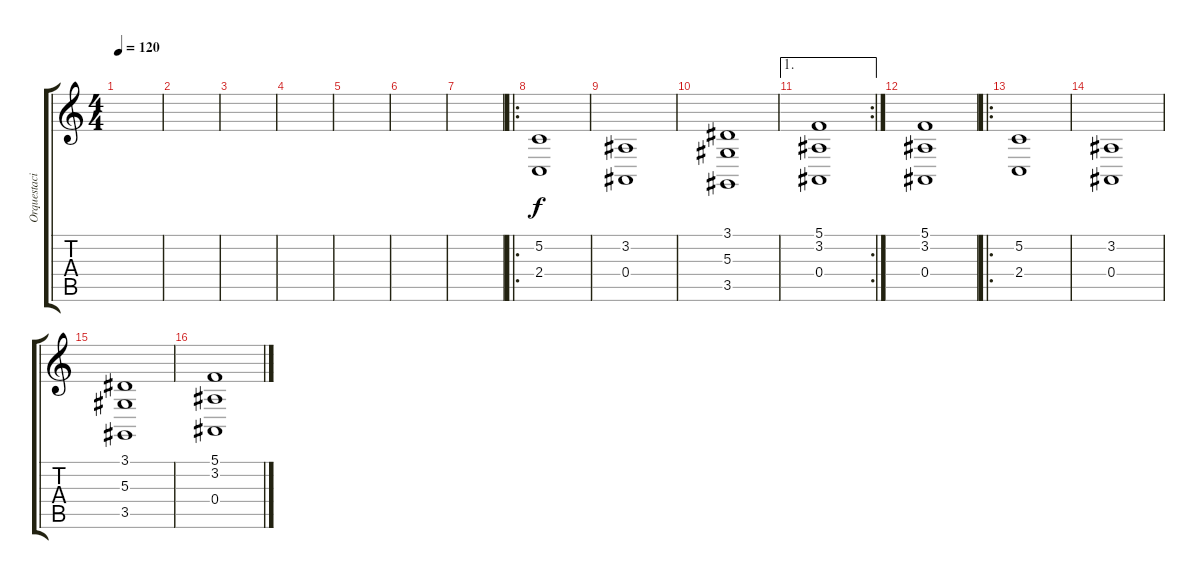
\track ("Orquestación" "Orquestaci") {instrument stringensemble1}
\staff {score tabs}
\tuning (C4 G3 Eb3 Bb2 F2 C2) {hide}
\ts (4 4)
\tempo 120
\clef g2
\ks c
|
|
|
|
|
|
|
\ro
(5.2 2.4).1{dy f} |
(3.2 0.4).1 |
(3.1 5.3 3.5).1 |
\ae 1
\rc 2
(5.1 3.2 0.4).1 |
(5.1 3.2 0.4).1 |
\ro
(5.2 2.4).1 |
(3.2 0.4).1 |
(3.1 5.3 3.5).1 |
(5.1 3.2 0.4).1
